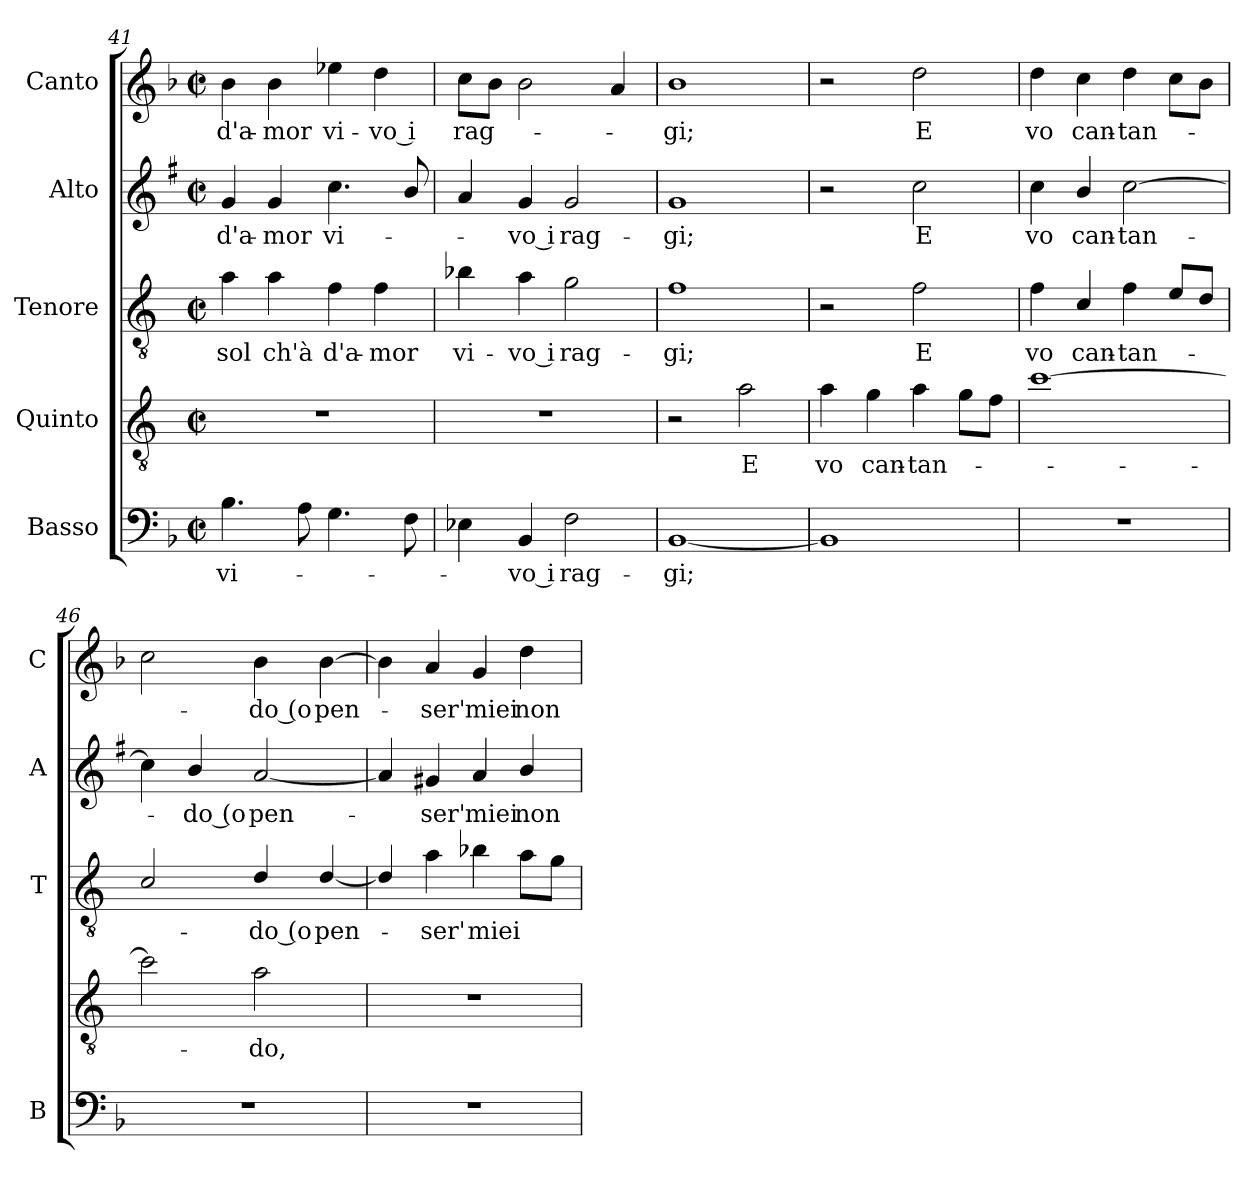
**kern	**text	**kern	**text	**kern	**text	**kern	**text	**kern	**text
*part5	*part5	*part4	*part4	*part3	*part3	*part2	*part2	*part1	*part1
*staff5	*staff5	*staff4	*staff4	*staff3	*staff3	*staff2	*staff2	*staff1	*staff1
*I"Basso	*	*I"Quinto	*	*I"Tenore	*	*I"Alto	*	*I"Canto	*
*I'B	*	*	*	*I'T	*	*I'A	*	*I'C	*
*clefF4	*	*clefGv2	*	*clefGv2	*	*clefG2	*	*clefG2	*
*	*	*ITrd4c7	*	*ITrd4c7	*	*ITrd1c2	*	*	*
*k[b-]	*	*k[b-]	*	*k[b-]	*	*k[b-]	*	*k[b-]	*
*F:	*	*F:	*	*F:	*	*F:	*	*F:	*
*M2/2	*	*M2/2	*	*M2/2	*	*M2/2	*	*M2/2	*
*met(c|)	*	*met(c|)	*	*met(c|)	*	*met(c|)	*	*met(c|)	*
=41	=41	=41	=41	=41	=41	=41	=41	=41	=41
!	!LO:LY:b	!	!	!	!	!	!	!	!
!	!	!	!	!	!LO:LY:b	!	!	!	!
!	!	!	!	!	!	!	!LO:LY:b	!	!
!	!	!	!	!	!	!	!	!	!LO:LY:b
4.B-\	vi-	1r	.	4d\	sol	4f/	d'a-	4b-\	d'a-
!	!	!	!	!	!LO:LY:b	!	!	!	!
!	!	!	!	!	!	!	!LO:LY:b	!	!
!	!	!	!	!	!	!	!	!	!LO:LY:b
.	.	.	.	4d\	ch'à	4f/	-mor	4b-\	-mor
8A\	.	.	.	.	.	.	.	.	.
!	!	!	!	!	!LO:LY:b	!	!	!	!
!	!	!	!	!	!	!	!LO:LY:b	!	!
!	!	!	!	!	!	!	!	!	!LO:LY:b
4.G\	.	.	.	4B-\	d'a-	4.b-\	vi-	4ee-X\	vi-
!	!	!	!	!	!LO:LY:b	!	!	!	!
!	!	!	!	!	!	!	!	!	!LO:LY:b
.	.	.	.	4B-\	-mor	.	.	4dd\	-vo i
8F\	.	.	.	.	.	8a/	.	.	.
=42	=42	=42	=42	=42	=42	=42	=42	=42	=42
!	!	!	!	!	!LO:LY:b	!	!	!	!
!	!	!	!	!	!	!	!	!	!LO:LY:b
4E-X\	.	1r	.	4e-X\	vi-	4g/	.	8cc\L	rag-
.	.	.	.	.	.	.	.	8b-\J	.
!	!LO:LY:b	!	!	!	!	!	!	!	!
!	!	!	!	!	!LO:LY:b	!	!	!	!
!	!	!	!	!	!	!	!LO:LY:b	!	!
4BB-/	-vo i	.	.	4d\	-vo i	4f/	-vo i	2b-\	.
!	!LO:LY:b	!	!	!	!	!	!	!	!
!	!	!	!	!	!LO:LY:b	!	!	!	!
!	!	!	!	!	!	!	!LO:LY:b	!	!
2F\	rag-	.	.	2c\	rag-	2f/	rag-	.	.
.	.	.	.	.	.	.	.	4a/	.
=43	=43	=43	=43	=43	=43	=43	=43	=43	=43
!	!LO:LY:b	!	!	!	!	!	!	!	!
!	!	!	!	!	!LO:LY:b	!	!	!	!
!	!	!	!	!	!	!	!LO:LY:b	!	!
!	!	!	!	!	!	!	!	!	!LO:LY:b
[1BB-	-gi;	2r	.	1B-	-gi;	1f	-gi;	1b-	-gi;
!	!	!	!LO:LY:b	!	!	!	!	!	!
.	.	2d\	E	.	.	.	.	.	.
=44	=44	=44	=44	=44	=44	=44	=44	=44	=44
!	!	!	!LO:LY:b	!	!	!	!	!	!
1BB-]	.	4d\	vo	2r	.	2r	.	2r	.
!	!	!	!LO:LY:b	!	!	!	!	!	!
.	.	4c\	can-	.	.	.	.	.	.
!	!	!	!LO:LY:b	!	!	!	!	!	!
!	!	!	!	!	!LO:LY:b	!	!	!	!
!	!	!	!	!	!	!	!LO:LY:b	!	!
!	!	!	!	!	!	!	!	!	!LO:LY:b
.	.	4d\	-tan-	2B-\	E	2b-\	E	2dd\	E
.	.	8c\L	.	.	.	.	.	.	.
.	.	8B-\J	.	.	.	.	.	.	.
=45	=45	=45	=45	=45	=45	=45	=45	=45	=45
!	!	!	!	!	!LO:LY:b	!	!	!	!
!	!	!	!	!	!	!	!LO:LY:b	!	!
!	!	!	!	!	!	!	!	!	!LO:LY:b
1r	.	[1f	.	4B-\	vo	4b-\	vo	4dd\	vo
!	!	!	!	!	!LO:LY:b	!	!	!	!
!	!	!	!	!	!	!	!LO:LY:b	!	!
!	!	!	!	!	!	!	!	!	!LO:LY:b
.	.	.	.	4F/	can-	4a/	can-	4cc\	can-
!	!	!	!	!	!LO:LY:b	!	!	!	!
!	!	!	!	!	!	!	!LO:LY:b	!	!
!	!	!	!	!	!	!	!	!	!LO:LY:b
.	.	.	.	4B-\	-tan-	[2b-\	-tan-	4dd\	-tan-
.	.	.	.	8A/L	.	.	.	8cc\L	.
.	.	.	.	8G/J	.	.	.	8b-\J	.
!!LO:LB:g=z
=46	=46	=46	=46	=46	=46	=46	=46	=46	=46
1r	.	2f\]	.	2F/	.	4b-\]	.	2cc\	.
!	!	!	!	!	!	!	!LO:LY:b	!	!
.	.	.	.	.	.	4a/	-do (o	.	.
!	!	!	!LO:LY:b	!	!	!	!	!	!
!	!	!	!	!	!LO:LY:b	!	!	!	!
!	!	!	!	!	!	!	!LO:LY:b	!	!
!	!	!	!	!	!	!	!	!	!LO:LY:b
.	.	2d\	-do,	4G/	-do (o	[2g/	pen-	4b-\	-do (o
!	!	!	!	!	!LO:LY:b	!	!	!	!
!	!	!	!	!	!	!	!	!	!LO:LY:b
.	.	.	.	[4G/	pen-	.	.	[4b-\	pen-
=47	=47	=47	=47	=47	=47	=47	=47	=47	=47
1r	.	1r	.	4G/]	.	4g/]	.	4b-\]	.
!	!	!	!	!	!LO:LY:b	!	!	!	!
!	!	!	!	!	!	!	!LO:LY:b	!	!
!	!	!	!	!	!	!	!	!	!LO:LY:b
.	.	.	.	4d\	-ser'	4f#X/	-ser'	4a/	-ser'
!	!	!	!	!	!LO:LY:b	!	!	!	!
!	!	!	!	!	!	!	!LO:LY:b	!	!
!	!	!	!	!	!	!	!	!	!LO:LY:b
.	.	.	.	4e-X\	miei	4g/	miei	4g/	miei
!	!	!	!	!	!	!	!LO:LY:b	!	!
!	!	!	!	!	!	!	!	!	!LO:LY:b
.	.	.	.	8d\L	.	4a/	non	4dd\	non
.	.	.	.	8c\J	.	.	.	.	.
=	=	=	=	=	=	=	=	=	=
*-	*-	*-	*-	*-	*-	*-	*-	*-	*-
